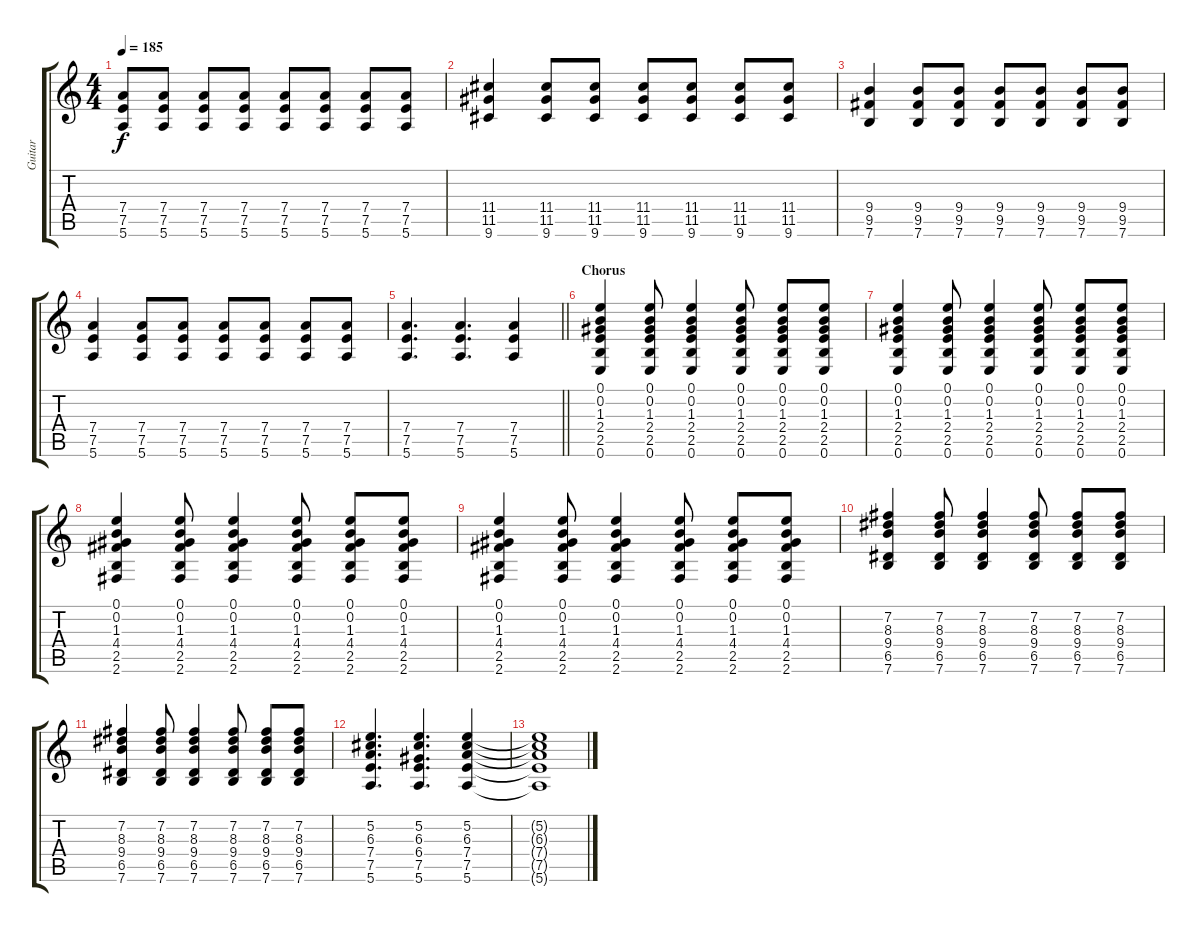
\track ("Guitar" "Guitar") {instrument distortionguitar}
\staff {score tabs}
\tuning (E4 B3 G3 D3 A2 E2) {hide}
\ts (4 4)
\tempo 185
\clef g2
\ks c
(7.4 7.5 5.6).8{dy f} (7.4 7.5 5.6).8 (7.4 7.5 5.6).8 (7.4 7.5 5.6).8 (7.4 7.5 5.6).8 (7.4 7.5 5.6).8 (7.4 7.5 5.6).8 (7.4 7.5 5.6).8 |
(11.4 11.5 9.6).4 (11.4 11.5 9.6).8 (11.4 11.5 9.6).8 (11.4 11.5 9.6).8 (11.4 11.5 9.6).8 (11.4 11.5 9.6).8 (11.4 11.5 9.6).8 |
(9.4 9.5 7.6).4 (9.4 9.5 7.6).8 (9.4 9.5 7.6).8 (9.4 9.5 7.6).8 (9.4 9.5 7.6).8 (9.4 9.5 7.6).8 (9.4 9.5 7.6).8 |
(7.4 7.5 5.6).4 (7.4 7.5 5.6).8 (7.4 7.5 5.6).8 (7.4 7.5 5.6).8 (7.4 7.5 5.6).8 (7.4 7.5 5.6).8 (7.4 7.5 5.6).8 |
\barLineRight lightlight
(7.4 7.5 5.6).4{d} (7.4 7.5 5.6).4{d} (7.4 7.5 5.6).4 |
\section ("" "Chorus")
(0.1 0.2 1.3 2.4 2.5 0.6).4{volume 8 instrument electricguitarmuted} (0.1 0.2 1.3 2.4 2.5 0.6).8 (0.1 0.2 1.3 2.4 2.5 0.6).4 (0.1 0.2 1.3 2.4 2.5 0.6).8 (0.1 0.2 1.3 2.4 2.5 0.6).8 (0.1 0.2 1.3 2.4 2.5 0.6).8 |
(0.1 0.2 1.3 2.4 2.5 0.6).4 (0.1 0.2 1.3 2.4 2.5 0.6).8 (0.1 0.2 1.3 2.4 2.5 0.6).4 (0.1 0.2 1.3 2.4 2.5 0.6).8 (0.1 0.2 1.3 2.4 2.5 0.6).8 (0.1 0.2 1.3 2.4 2.5 0.6).8 |
(0.1 0.2 1.3 4.4 2.5 2.6).4 (0.1 0.2 1.3 4.4 2.5 2.6).8 (0.1 0.2 1.3 4.4 2.5 2.6).4 (0.1 0.2 1.3 4.4 2.5 2.6).8 (0.1 0.2 1.3 4.4 2.5 2.6).8 (0.1 0.2 1.3 4.4 2.5 2.6).8 |
(0.1 0.2 1.3 4.4 2.5 2.6).4 (0.1 0.2 1.3 4.4 2.5 2.6).8 (0.1 0.2 1.3 4.4 2.5 2.6).4 (0.1 0.2 1.3 4.4 2.5 2.6).8 (0.1 0.2 1.3 4.4 2.5 2.6).8 (0.1 0.2 1.3 4.4 2.5 2.6).8 |
(7.2 8.3 9.4 6.5 7.6).4 (7.2 8.3 9.4 6.5 7.6).8 (7.2 8.3 9.4 6.5 7.6).4 (7.2 8.3 9.4 6.5 7.6).8 (7.2 8.3 9.4 6.5 7.6).8 (7.2 8.3 9.4 6.5 7.6).8 |
(7.2 8.3 9.4 6.5 7.6).4 (7.2 8.3 9.4 6.5 7.6).8 (7.2 8.3 9.4 6.5 7.6).4 (7.2 8.3 9.4 6.5 7.6).8 (7.2 8.3 9.4 6.5 7.6).8 (7.2 8.3 9.4 6.5 7.6).8 |
(5.2 6.3 7.4 7.5 5.6).4{d} (5.2 6.3 6.4 7.5 5.6).4{d} (5.2 6.3 7.4 7.5 5.6).4 |
(5.2{t} 6.3{t} 7.4{t} 7.5{t} 5.6{t}).1
